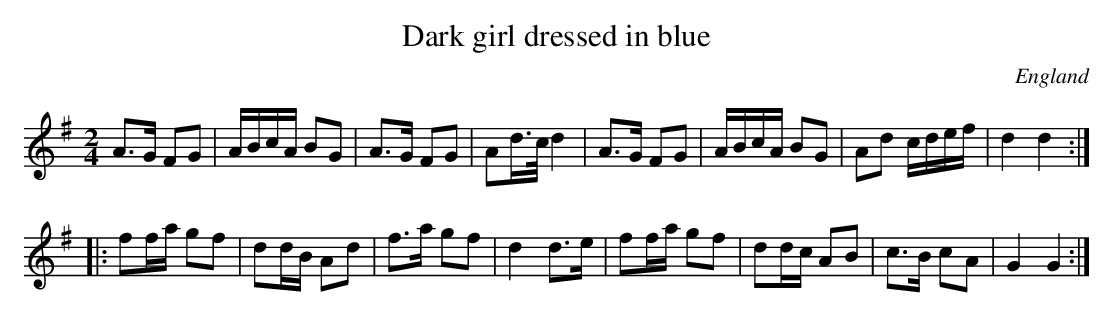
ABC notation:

X:1
T:Dark girl dressed in blue
M:2/4
O:England
K:G major
A3G F2G2|ABcA B2G2|A3G F2G2|A2d>c d4|\
A3G F2G2|ABcA B2G2|A2d2 cdef|d4 d4:|
|:\
f2fa g2f2|d2dB A2d2|f3a g2f2|d4 d3e|\
f2fa g2f2|d2dc A2B2|c3B c2A2|G4 G4:|
